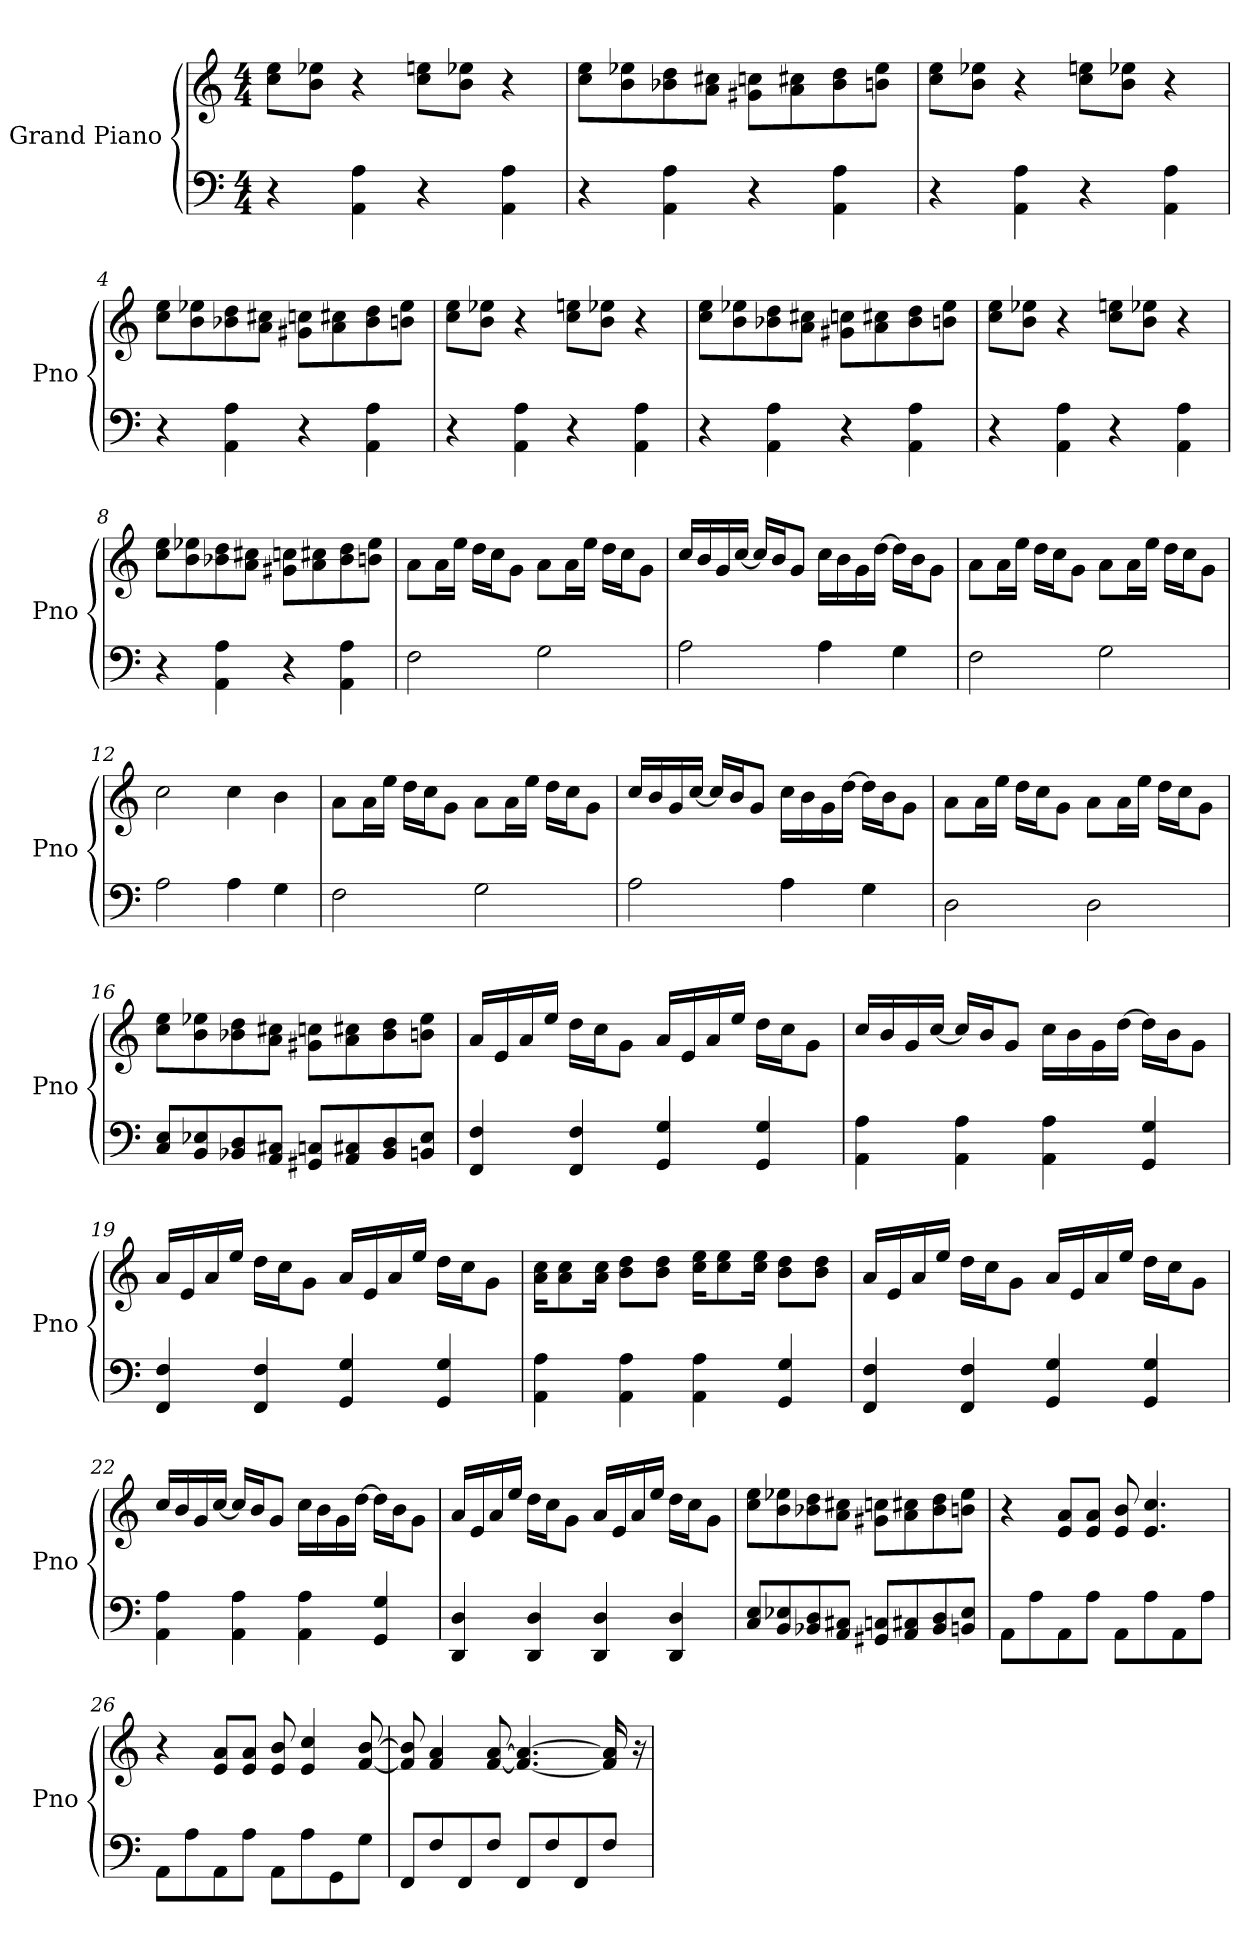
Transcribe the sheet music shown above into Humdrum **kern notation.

**kern	**kern
*part1	*part1
*staff2	*staff1
*I"Grand Piano	*
*I'Pno	*
*clefF4	*clefG2
*k[]	*k[]
*M4/4	*M4/4
*MM160	*MM160
=1	=1
4r	8cc\ 8ee\L
.	8b\ 8ee-X\J
4AA\ 4A\	4r
4r	8cc\ 8een\L
.	8b\ 8ee-X\J
4AA\ 4A\	4r
=2	=2
4r	8cc\ 8ee\L
.	8b\ 8ee-X\
4AA\ 4A\	8b-X\ 8dd\
.	8a\ 8cc#X\J
4r	8g#X\ 8ccn\L
.	8a\ 8cc#X\
4AA\ 4A\	8b-\ 8dd\
.	8bn\ 8ee-\J
=3	=3
4r	8cc\ 8ee\L
.	8b\ 8ee-X\J
4AA\ 4A\	4r
4r	8cc\ 8een\L
.	8b\ 8ee-X\J
4AA\ 4A\	4r
=4	=4
4r	8cc\ 8ee\L
.	8b\ 8ee-X\
4AA\ 4A\	8b-X\ 8dd\
.	8a\ 8cc#X\J
4r	8g#X\ 8ccn\L
.	8a\ 8cc#X\
4AA\ 4A\	8b-\ 8dd\
.	8bn\ 8ee-\J
!!LO:LB:g=z
=5	=5
4r	8cc\ 8ee\L
.	8b\ 8ee-X\J
4AA\ 4A\	4r
4r	8cc\ 8een\L
.	8b\ 8ee-X\J
4AA\ 4A\	4r
=6	=6
4r	8cc\ 8ee\L
.	8b\ 8ee-X\
4AA\ 4A\	8b-X\ 8dd\
.	8a\ 8cc#X\J
4r	8g#X\ 8ccn\L
.	8a\ 8cc#X\
4AA\ 4A\	8b-\ 8dd\
.	8bn\ 8ee-\J
=7	=7
4r	8cc\ 8ee\L
.	8b\ 8ee-X\J
4AA\ 4A\	4r
4r	8cc\ 8een\L
.	8b\ 8ee-X\J
4AA\ 4A\	4r
=8	=8
4r	8cc\ 8ee\L
.	8b\ 8ee-X\
4AA\ 4A\	8b-X\ 8dd\
.	8a\ 8cc#X\J
4r	8g#X\ 8ccn\L
.	8a\ 8cc#X\
4AA\ 4A\	8b-\ 8dd\
.	8bn\ 8ee-\J
!!LO:LB:g=z
=9	=9
2F\	8a\L
.	16a\L
.	16ee\JJ
.	16dd\LL
.	16cc\J
.	8g\J
2G\	8a\L
.	16a\L
.	16ee\JJ
.	16dd\LL
.	16cc\J
.	8g\J
=10	=10
2A\	16cc/LL
.	16b/
.	16g/
.	[16cc/JJ
.	16cc/LL]
.	16b/J
.	8g/J
4A\	16cc\LL
.	16b\
.	16g\
.	[16dd\JJ
4G\	16dd\LL]
.	16b\J
.	8g\J
=11	=11
2F\	8a\L
.	16a\L
.	16ee\JJ
.	16dd\LL
.	16cc\J
.	8g\J
2G\	8a\L
.	16a\L
.	16ee\JJ
.	16dd\LL
.	16cc\J
.	8g\J
=12	=12
2A\	2cc\
4A\	4cc\
4G\	4b\
!!LO:LB:g=z
=13	=13
2F\	8a\L
.	16a\L
.	16ee\JJ
.	16dd\LL
.	16cc\J
.	8g\J
2G\	8a\L
.	16a\L
.	16ee\JJ
.	16dd\LL
.	16cc\J
.	8g\J
=14	=14
2A\	16cc/LL
.	16b/
.	16g/
.	[16cc/JJ
.	16cc/LL]
.	16b/J
.	8g/J
4A\	16cc\LL
.	16b\
.	16g\
.	[16dd\JJ
4G\	16dd\LL]
.	16b\J
.	8g\J
=15	=15
2D\	8a\L
.	16a\L
.	16ee\JJ
.	16dd\LL
.	16cc\J
.	8g\J
2D\	8a\L
.	16a\L
.	16ee\JJ
.	16dd\LL
.	16cc\J
.	8g\J
!!LO:LB:g=z
=16	=16
8C/ 8E/L	8cc\ 8ee\L
8BB/ 8E-X/	8b\ 8ee-X\
8BB-X/ 8D/	8b-X\ 8dd\
8AA/ 8C#X/J	8a\ 8cc#X\J
8GG#X/ 8Cn/L	8g#X\ 8ccn\L
8AA/ 8C#X/	8a\ 8cc#X\
8BB-/ 8D/	8b-\ 8dd\
8BBn/ 8E-/J	8bn\ 8ee-\J
=17	=17
4FF/ 4F/	16a/LL
.	16e/
.	16a/
.	16ee/JJ
4FF/ 4F/	16dd\LL
.	16cc\J
.	8g\J
4GG/ 4G/	16a/LL
.	16e/
.	16a/
.	16ee/JJ
4GG/ 4G/	16dd\LL
.	16cc\J
.	8g\J
=18	=18
4AA\ 4A\	16cc/LL
.	16b/
.	16g/
.	[16cc/JJ
4AA\ 4A\	16cc/LL]
.	16b/J
.	8g/J
4AA\ 4A\	16cc\LL
.	16b\
.	16g\
.	[16dd\JJ
4GG/ 4G/	16dd\LL]
.	16b\J
.	8g\J
!!LO:LB:g=z
=19	=19
4FF/ 4F/	16a/LL
.	16e/
.	16a/
.	16ee/JJ
4FF/ 4F/	16dd\LL
.	16cc\J
.	8g\J
4GG/ 4G/	16a/LL
.	16e/
.	16a/
.	16ee/JJ
4GG/ 4G/	16dd\LL
.	16cc\J
.	8g\J
=20	=20
4AA\ 4A\	16a\ 16cc\KL
.	8a\ 8cc\
.	16a\ 16cc\Jk
4AA\ 4A\	8b\ 8dd\L
.	8b\ 8dd\J
4AA\ 4A\	16cc\ 16ee\KL
.	8cc\ 8ee\
.	16cc\ 16ee\Jk
4GG/ 4G/	8b\ 8dd\L
.	8b\ 8dd\J
=21	=21
4FF/ 4F/	16a/LL
.	16e/
.	16a/
.	16ee/JJ
4FF/ 4F/	16dd\LL
.	16cc\J
.	8g\J
4GG/ 4G/	16a/LL
.	16e/
.	16a/
.	16ee/JJ
4GG/ 4G/	16dd\LL
.	16cc\J
.	8g\J
!!LO:LB:g=z
=22	=22
4AA\ 4A\	16cc/LL
.	16b/
.	16g/
.	[16cc/JJ
4AA\ 4A\	16cc/LL]
.	16b/J
.	8g/J
4AA\ 4A\	16cc\LL
.	16b\
.	16g\
.	[16dd\JJ
4GG/ 4G/	16dd\LL]
.	16b\J
.	8g\J
=23	=23
4DD/ 4D/	16a/LL
.	16e/
.	16a/
.	16ee/JJ
4DD/ 4D/	16dd\LL
.	16cc\J
.	8g\J
4DD/ 4D/	16a/LL
.	16e/
.	16a/
.	16ee/JJ
4DD/ 4D/	16dd\LL
.	16cc\J
.	8g\J
=24	=24
8C/ 8E/L	8cc\ 8ee\L
8BB/ 8E-X/	8b\ 8ee-X\
8BB-X/ 8D/	8b-X\ 8dd\
8AA/ 8C#X/J	8a\ 8cc#X\J
8GG#X/ 8Cn/L	8g#X\ 8ccn\L
8AA/ 8C#X/	8a\ 8cc#X\
8BB-/ 8D/	8b-\ 8dd\
8BBn/ 8E-/J	8bn\ 8ee-\J
!!LO:PB:g=z
=25	=25
8AA\L	4r
8A\	.
8AA\	8e/ 8a/L
8A\J	8e/ 8a/J
8AA\L	8e/ 8b/
8A\	4.e/ 4.cc/
8AA\	.
8A\J	.
=26	=26
8AA\L	4r
8A\	.
8AA\	8e/ 8a/L
8A\J	8e/ 8a/J
8AA\L	8e/ 8b/
8A\	4e/ 4cc/
8GG\	.
8G\J	[8f/ [8b/
=27	=27
8FF/L	8f/] 8b/]
8F/	4f/ 4a/
8FF/	.
8F/J	[8f/ [8a/
8FF/L	4.f/_ 4.a/_
8F/	.
8FF/	.
8F/J	16f/] 16a/]
.	16r
=	=
*-	*-
